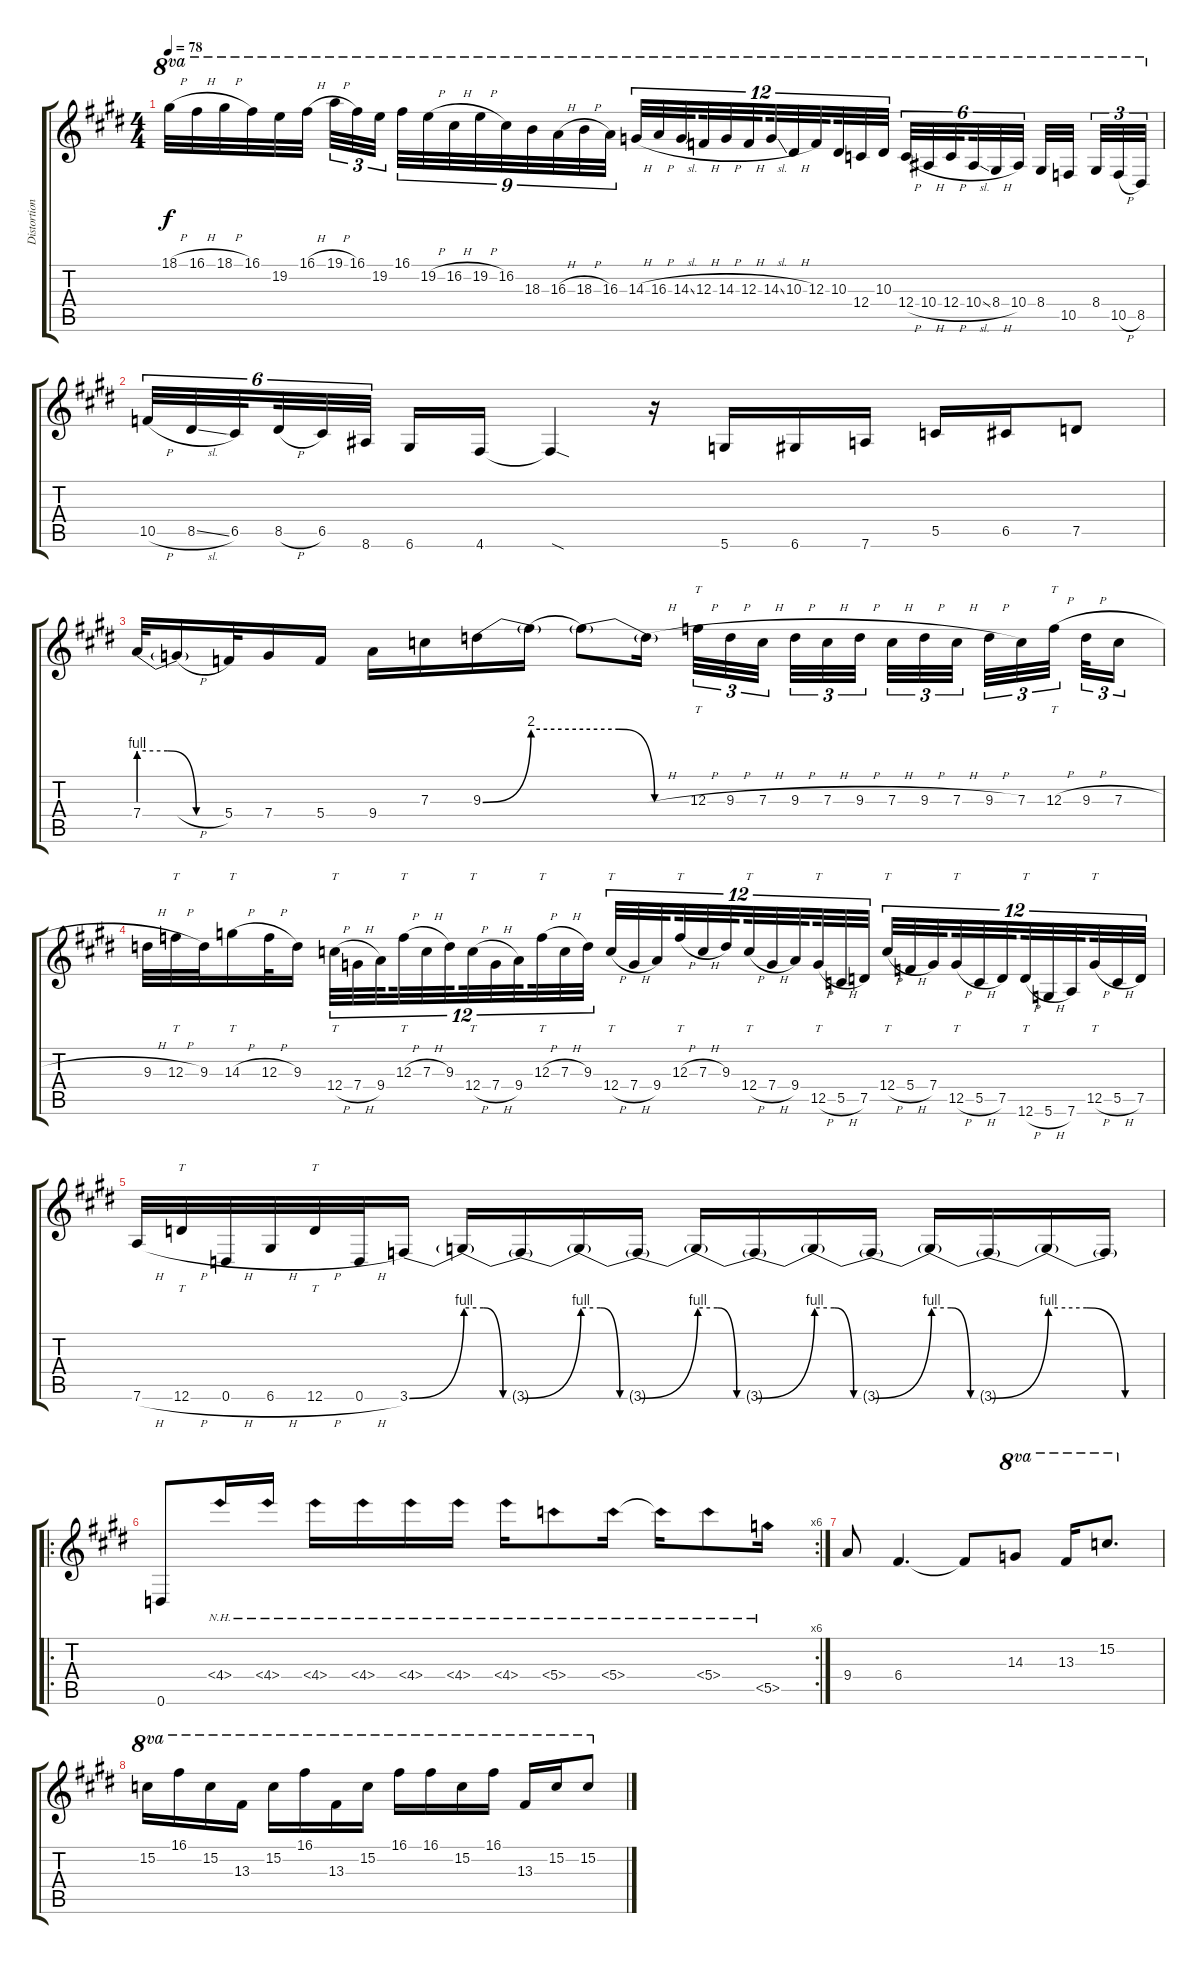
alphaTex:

\track ("Distortion" "Distortion") {instrument distortionguitar}
\staff {score tabs}
\tuning (D4 A3 F3 C3 G2 D2) {hide}
\ts (4 4)
\tempo 78
\clef g2
\ks c#minor
18.1{h}.32{ot 8va dy f} 16.1{h}.32{ot 8va} 18.1{h}.32{ot 8va} 16.1.32{ot 8va} 19.2.32{ot 8va} 16.1{h}.32{ot 8va beam splitsecondary} 19.1{h}.32{tu (3 2) ot 8va} 16.1.32{tu (3 2) ot 8va} 19.2.32{tu (3 2) ot 8va} 16.1.32{tu (9 8) ot 8va} 19.2{h}.32{tu (9 8) ot 8va} 16.2{h}.32{tu (9 8) ot 8va} 19.2{h}.32{tu (9 8) ot 8va} 16.2.32{tu (9 8) ot 8va} 18.3.32{tu (9 8) ot 8va} 16.3{h}.32{tu (9 8) ot 8va} 18.3{h}.32{tu (9 8) ot 8va} 16.3.32{tu (9 8) ot 8va} 14.3{h}.32{tu (12 8) ot 8va} 16.3{h}.32{tu (12 8) ot 8va} 14.3{sl}.32{tu (12 8) ot 8va beam splitsecondary} 12.3{h}.32{tu (12 8) ot 8va} 14.3{h}.32{tu (12 8) ot 8va} 12.3{h}.32{tu (12 8) ot 8va beam splitsecondary} 14.3{sl}.32{tu (12 8) ot 8va} 10.3{h}.32{tu (12 8) ot 8va} 12.3.32{tu (12 8) ot 8va beam splitsecondary} 10.3.32{tu (12 8) ot 8va} 12.4.32{tu (12 8) ot 8va} 10.3.32{tu (12 8) ot 8va} 12.4{h}.32{tu (6 4) ot 8va} 10.4{h}.32{tu (6 4) ot 8va} 12.4{h}.32{tu (6 4) ot 8va beam splitsecondary} 10.4{sl}.32{tu (6 4) ot 8va} 8.4{h}.32{tu (6 4) ot 8va} 10.4.32{tu (6 4) ot 8va beam splitsecondary} 8.4.32{ot 8va} 10.5.32{ot 8va beam splitsecondary} 8.4.32{tu (3 2) ot 8va} 10.5{h}.32{tu (3 2) ot 8va} 8.5.32{tu (3 2) ot 8va} |
\ks e
10.5{h}.32{tu (6 4)} 8.5{sl}.32{tu (6 4)} 6.5.32{tu (6 4) beam splitsecondary} 8.5{h}.32{tu (6 4)} 6.5.32{tu (6 4)} 8.6.32{tu (6 4) beam splitsecondary} 6.6.16 4.6.16 4.6{sod t}.4 r.16 5.6.16 6.6.16 7.6.16 5.5.16 6.5.16 7.5.8 |
\ks c#minor
7.4{be (custom 0 4 20 4 40 0 60 0)}.32 7.4{h t}.16 5.4.32 7.4.16 5.4.16 9.4.16 7.3.16 9.3{be (bend 0 0 60 8)}.16 9.3{be (hold 0 8 60 8) t}.16 9.3{be (custom 0 8 20 8 40 0 60 0) t}.8 9.3{h t}.16{beam splitsecondary} 12.3{h}.32{tt tu (3 2)} 9.3{h}.32{tu (3 2)} 7.3{h}.32{tu (3 2)} 9.3{h}.32{tu (3 2)} 7.3{h}.32{tu (3 2)} 9.3{h}.32{tu (3 2) beam splitsecondary} 7.3{h}.32{tu (3 2)} 9.3{h}.32{tu (3 2)} 7.3{h}.32{tu (3 2) beam splitsecondary} 9.3{h}.32{tu (3 2)} 7.3.32{tu (3 2)} 12.3{h}.32{tt tu (3 2) beam splitsecondary} 9.3{h}.32{tu (3 2)} 7.3{h}.16{tu (3 2)} |
\ks e
9.3{h}.32 12.3{h}.32{tt} 9.3.32 14.3{h}.16{tt} 12.3{h}.32 9.3.16 12.4{h}.32{tt tu (12 8)} 7.4{h}.32{tu (12 8)} 9.4.32{tu (12 8) beam splitsecondary} 12.3{h}.32{tt tu (12 8)} 7.3{h}.32{tu (12 8)} 9.3.32{tu (12 8) beam splitsecondary} 12.4{h}.32{tt tu (12 8)} 7.4{h}.32{tu (12 8)} 9.4.32{tu (12 8) beam splitsecondary} 12.3{h}.32{tt tu (12 8)} 7.3{h}.32{tu (12 8)} 9.3.32{tu (12 8)} 12.4{h}.32{tt tu (12 8)} 7.4{h}.32{tu (12 8)} 9.4.32{tu (12 8) beam splitsecondary} 12.3{h}.32{tt tu (12 8)} 7.3{h}.32{tu (12 8)} 9.3.32{tu (12 8) beam splitsecondary} 12.4{h}.32{tt tu (12 8)} 7.4{h}.32{tu (12 8)} 9.4.32{tu (12 8) beam splitsecondary} 12.5{h}.32{tt tu (12 8)} 5.5{h}.32{tu (12 8)} 7.5.32{tu (12 8)} 12.4{h}.32{tt tu (12 8)} 5.4{h}.32{tu (12 8)} 7.4.32{tu (12 8) beam splitsecondary} 12.5{h}.32{tt tu (12 8)} 5.5{h}.32{tu (12 8)} 7.5.32{tu (12 8) beam splitsecondary} 12.6{h}.32{tt tu (12 8)} 5.6{h}.32{tu (12 8)} 7.6.32{tu (12 8) beam splitsecondary} 12.5{h}.32{tt tu (12 8)} 5.5{h}.32{tu (12 8)} 7.5.32{tu (12 8)} |
7.6{h}.32 12.6{h}.32{tt} 0.6{h}.32 6.6{h}.32 12.6{h}.32{tt} 0.6{h}.32 3.6{be (bend 0 0 60 4)}.16 3.6{be (custom 0 4 20 4 40 0 60 0) t}.16 3.6{be (bend 0 0 60 4) t}.16 3.6{be (custom 0 4 20 4 40 0 60 0) t}.16 3.6{be (bend 0 0 60 4) t}.16 3.6{be (custom 0 4 20 4 40 0 60 0) t}.16 3.6{be (bend 0 0 60 4) t}.16 3.6{be (custom 0 4 20 4 40 0 60 0) t}.16 3.6{be (bend 0 0 60 4) t}.16 3.6{be (custom 0 4 20 4 40 0 60 0) t}.16 3.6{be (bend 0 0 60 4) t}.16 3.6{be (custom 0 4 20 4 40 0 60 0) t}.16 3.6{t}.16 |
\ro
\rc 6
\ks c#minor
0.6.8 4.4{nh}.16 4.4{nh}.16 4.4{nh}.16 4.4{nh}.16 4.4{nh}.16 4.4{nh}.16 4.4{nh}.16 5.4{nh}.8 5.4{nh}.16 5.4{nh t}.16 5.4{nh}.8 5.5{nh}.16 |
\ks e
9.4.8 6.4.4{d} 6.4{t}.8 14.3.8{ot 8va} 13.3.16{ot 8va} 15.2.8{d ot 8va} |
\ks c#minor
15.2.16{ot 8va} 16.1.16{ot 8va} 15.2.16{ot 8va} 13.3.16{ot 8va} 15.2.16{ot 8va} 16.1.16{ot 8va} 13.3.16{ot 8va} 15.2.16{ot 8va} 16.1.16{ot 8va} 16.1.16{ot 8va} 15.2.16{ot 8va} 16.1.16{ot 8va} 13.3.16{ot 8va} 15.2.16{ot 8va} 15.2.8{ot 8va}
